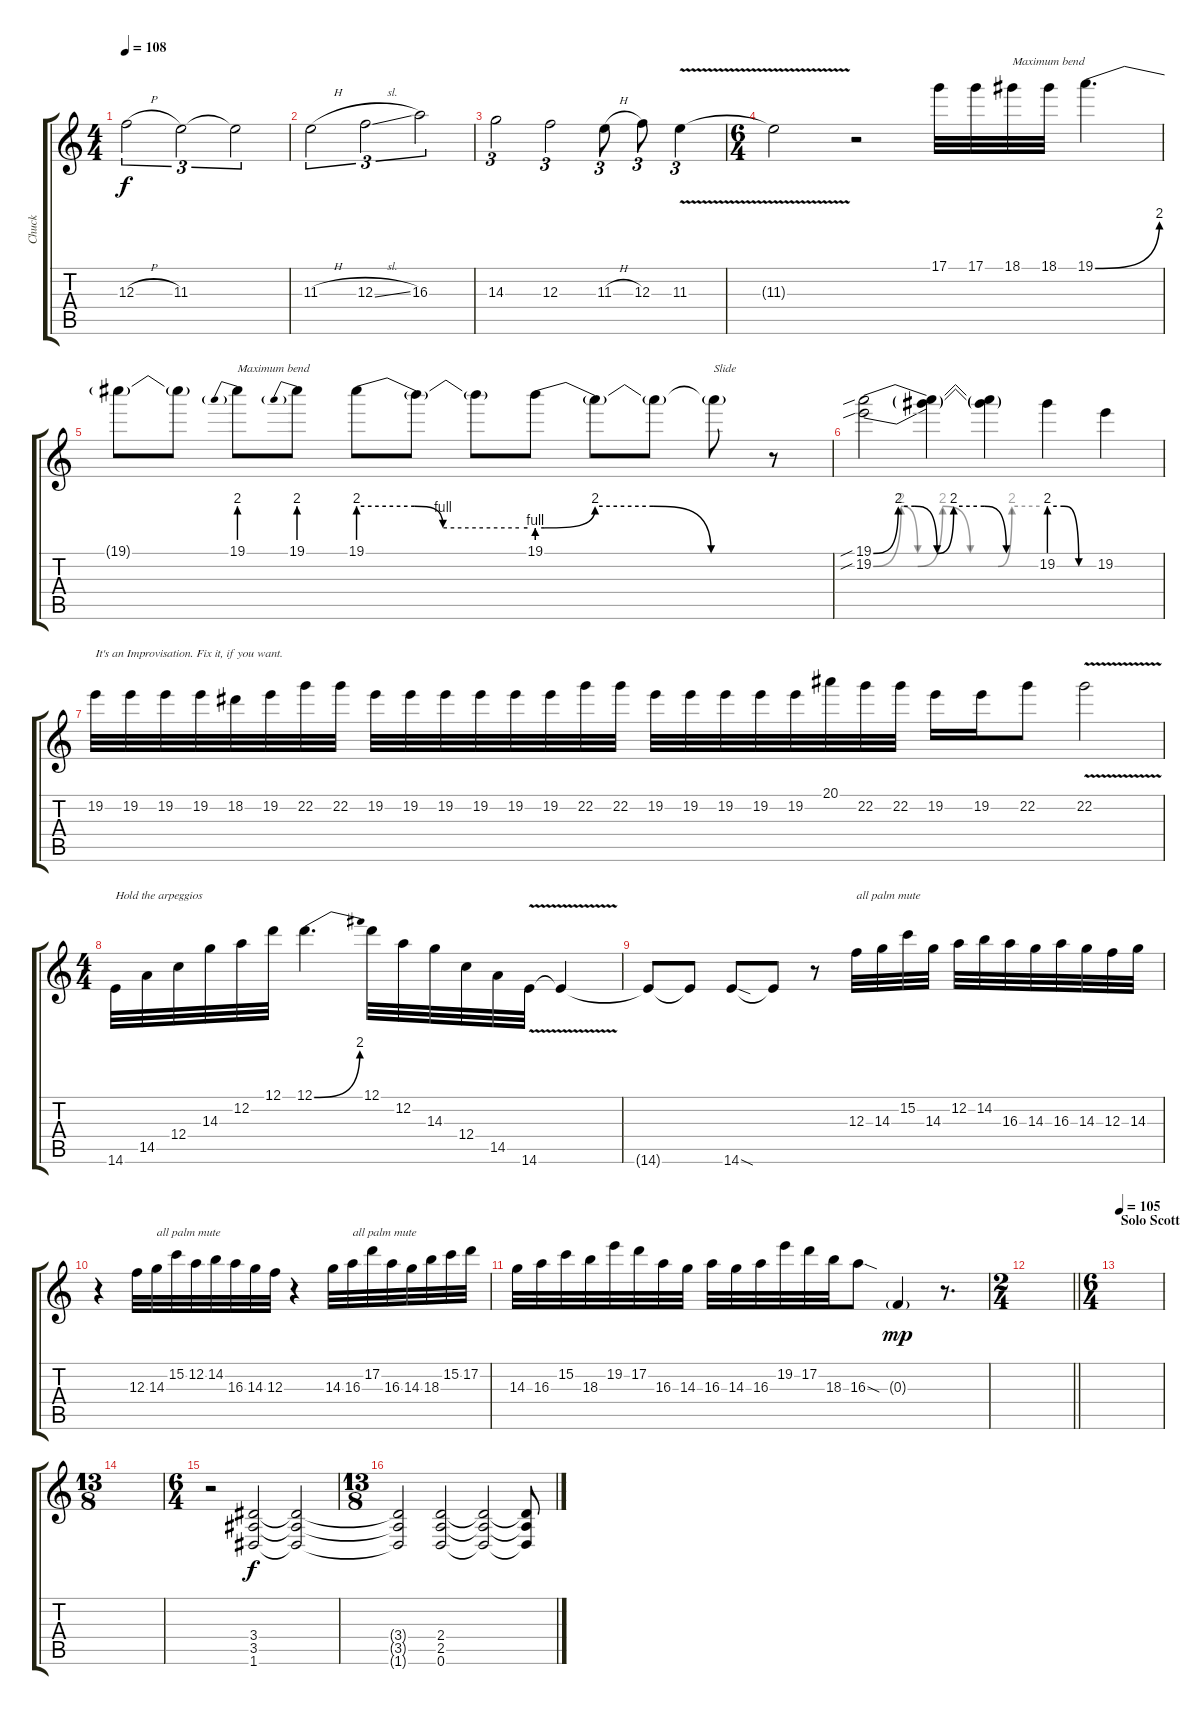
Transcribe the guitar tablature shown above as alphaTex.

\track ("Chuck" "Chuck") {instrument distortionguitar}
\staff {score tabs}
\tuning (D4 A3 F3 C3 G2 D2) {hide}
\ts (4 4)
\tempo 108
\clef g2
\ks c
12.3{h}.2{tu (3 2) dy f} 11.3.2{tu (3 2)} 11.3{t}.2{tu (3 2)} |
11.3{h}.2{tu (3 2)} 12.3{sl}.2{tu (3 2)} 16.3.2{tu (3 2)} |
14.3.2{tu (3 2)} 12.3.2{tu (3 2)} 11.3{h}.8{tu (3 2)} 12.3.8{tu (3 2)} 11.3{v}.4{tu (3 2)} |
\ts (6 4)
11.3{t}.2 r.2 17.1.32 17.1.32 18.1.32{txt "Maximum bend"} 18.1.32 19.1{be (bend 0 0 60 8)}.4{d} |
19.1{t}.8 19.1{t}.8 19.1{be (prebend 0 8 60 8)}.8{txt "Maximum bend"} 19.1{be (prebend 0 8 60 8)}.8 19.1{be (custom 0 8 20 8 30 4 57 4 60 4)}.8 19.1{t}.8 19.1{t}.8 19.1{be (custom 0 4 2 4 15 8 30 8 45 0 60 0)}.8 19.1{t}.8 19.1{t}.8 19.1{t}.8{txt "Slide"} r.8 |
(19.1{be (custom 0 0 9 8 15 8 23 0 29 8 40 8 48 0 57 0 60 0) sib} 19.2{be (custom 0 0 10 8 16 0 25 8 35 0 45 0 50 8 60 8) sib}).2 (19.1{t} 19.2{t}).4 (19.1{t} 19.2{t}).4 19.2{be (custom 0 8 20 8 40 0 60 0)}.4 19.2.4 |
19.2.32{txt "It's an Improvisation. Fix it, if you want."} 19.2.32 19.2.32 19.2.32 18.2.32 19.2.32 22.2.32 22.2.32 19.2.32 19.2.32 19.2.32 19.2.32 19.2.32 19.2.32 22.2.32 22.2.32 19.2.32 19.2.32 19.2.32 19.2.32 19.2.32 20.1.32 22.2.32 22.2.32 19.2.16 19.2.16 22.2.8 22.2{v}.2 |
\ts (4 4)
14.6.32{txt "Hold the arpeggios"} 14.5.32 12.4.32 14.3.32 12.2.32 12.1.32 12.1{be (bend 0 0 60 8)}.4{d} 12.1.32 12.2.32 14.3.32 12.4.32 14.5.32 14.6{v}.32 14.6{t}.4 |
14.6{t}.8 14.6{t}.8 14.6{sod}.8 14.6{t}.8 r.8 12.3.32{txt "all palm mute"} 14.3.32 15.2.32 14.3.32 12.2.32 14.2.32 16.3.32 14.3.32 16.3.32 14.3.32 12.3.32 14.3.32 |
r.4 12.3.32 14.3.32{txt "all palm mute"} 15.2.32 12.2.32 14.2.32 16.3.32 14.3.32 12.3.32 r.4 14.3.32 16.3.32{txt "all palm mute"} 17.2.32 16.3.32 14.3.32 18.3.32 15.2.32 17.2.32 |
14.3.32 16.3.32 15.2.32 18.3.32 19.2.32 17.2.32 16.3.32 14.3.32 16.3.32 14.3.32 16.3.32 19.2.32 17.2.32 18.3.32 16.3{sod}.8 0.3{g}.4{dy mp} r.8{d} |
\ts (2 4)
\barLineRight lightlight
|
\ts (6 4)
\section ("" "Solo Scott")
\tempo 105
|
\ts (13 8)
|
\ts (6 4)
r.2 (3.4 3.5 1.6).2{dy f volume 13 instrument distortionguitar} (3.4{t} 3.5{t} 1.6{t}).2 |
\ts (13 8)
(3.4{t} 3.5{t} 1.6{t}).2 (2.4 2.5 0.6).2 (2.4{t} 2.5{t} 0.6{t}).2 (2.4{t} 2.5{t} 0.6{t}).8
